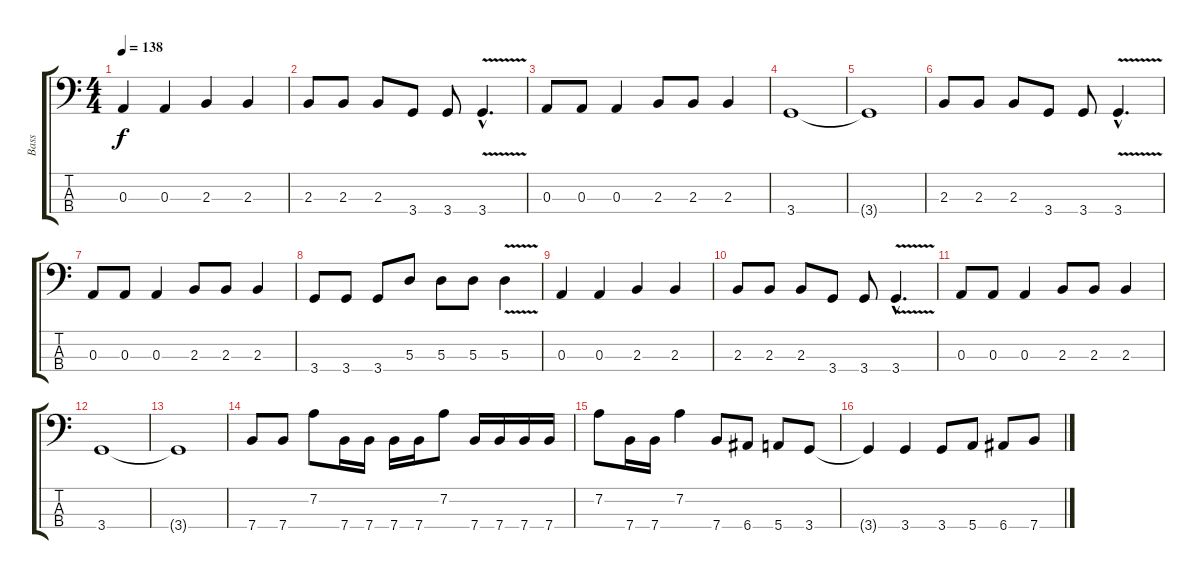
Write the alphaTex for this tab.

\track ("Bass" "Bass") {instrument electricbassfinger}
\staff {score tabs}
\tuning (G2 D2 A1 E1) {hide}
\ts (4 4)
\tempo 138
\clef f4
\ks c
0.3.4{dy f} 0.3.4 2.3.4 2.3.4 |
2.3.8 2.3.8 2.3.8 3.4.8 3.4.8 3.4{v hac}.4{d} |
0.3.8 0.3.8 0.3.4 2.3.8 2.3.8 2.3.4 |
3.4.1 |
3.4{t}.1 |
2.3.8 2.3.8 2.3.8 3.4.8 3.4.8 3.4{v hac}.4{d} |
0.3.8 0.3.8 0.3.4 2.3.8 2.3.8 2.3.4 |
3.4.8 3.4.8 3.4.8 5.3.8 5.3.8 5.3.8 5.3{v}.4 |
0.3.4 0.3.4 2.3.4 2.3.4 |
2.3.8 2.3.8 2.3.8 3.4.8 3.4.8 3.4{v hac}.4{d} |
0.3.8 0.3.8 0.3.4 2.3.8 2.3.8 2.3.4 |
3.4.1 |
3.4{t}.1 |
7.4.8 7.4.8 7.2.8 7.4.16 7.4.16 7.4.16 7.4.16 7.2.8 7.4.16 7.4.16 7.4.16 7.4.16 |
7.2.8 7.4.16 7.4.16 7.2.4 7.4.8 6.4.8 5.4.8 3.4.8 |
3.4{t}.4 3.4.4 3.4.8 5.4.8 6.4.8 7.4.8
